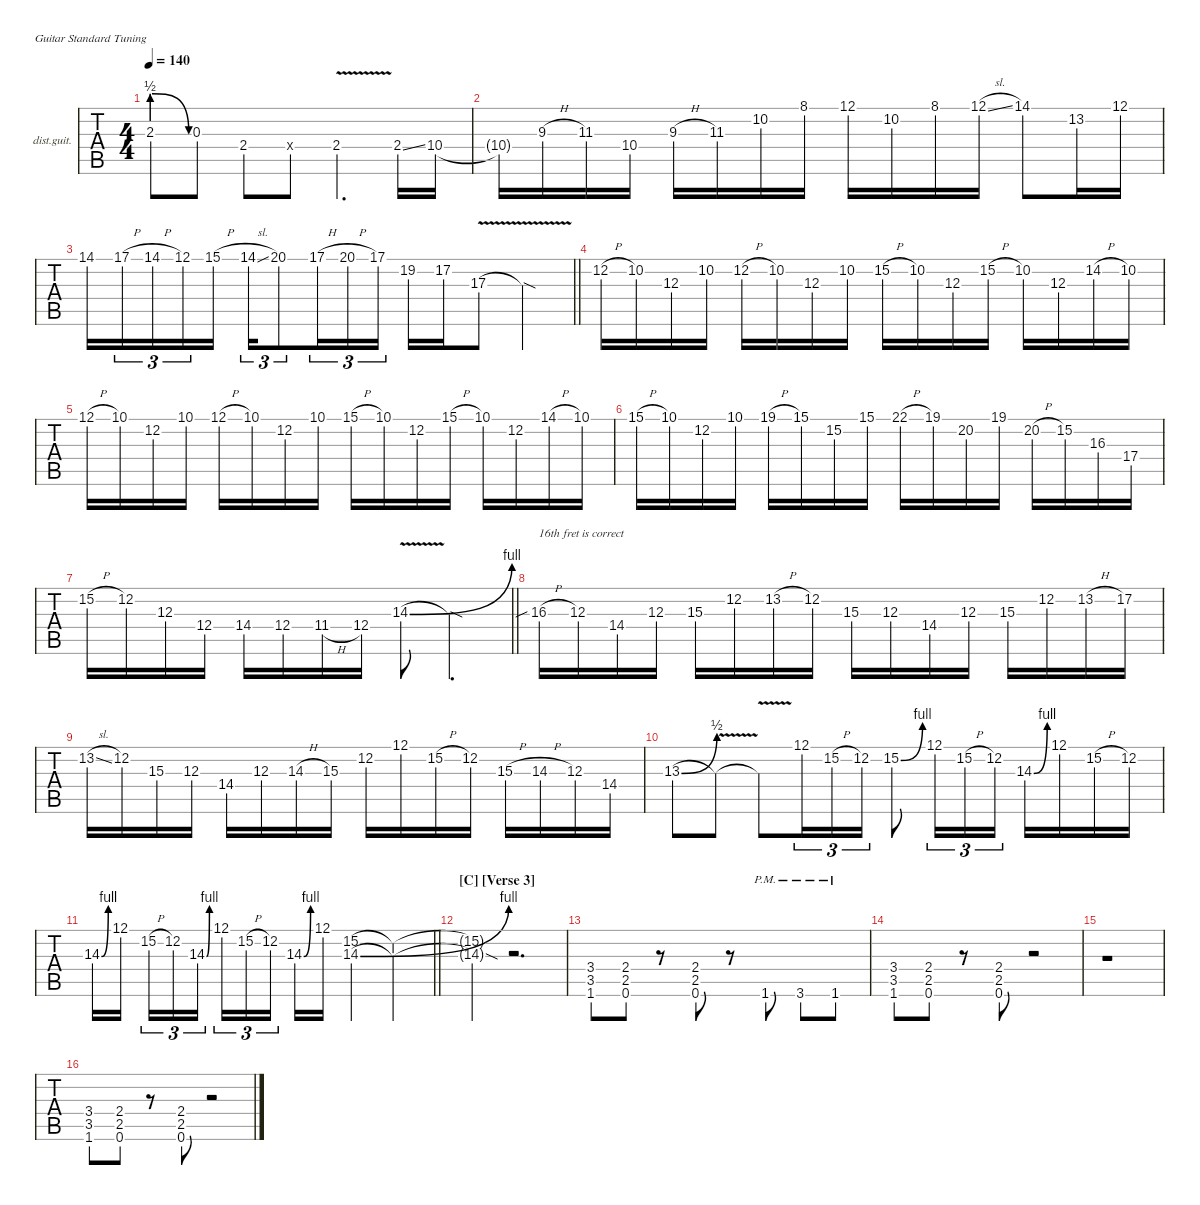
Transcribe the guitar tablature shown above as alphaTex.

\defaultSystemsLayout 4
\hideDynamics
\bracketExtendMode nobrackets
\firstSystemTrackNameOrientation horizontal
\track ("Guitar Solo" "dist.guit.") {instrument distortionguitar}
\staff {tabs}
\tuning (E4 B3 G3 D3 A2 E2)
\ts (4 4)
\tempo 140
\clef g2
\ks c
2.3{be (release 0 2 60 0) t}.8{dy mf} 0.3.8 2.4.8 0.4{x}.8 2.4{v}.4{d} 2.4{ss}.16 10.4.16 |
10.4{t lf 3}.16 9.3{h lf 2}.16 11.3{lf 4 acc #}.16 10.4.16 9.3{h}.16 11.3{acc #}.16 10.2{lf 3}.16{ot 8va} 8.1{lf 2}.16{ot 8va} 12.1{lf 5}.16{ot 8va} 10.2{lf 3}.16{ot 8va} 8.1.16{ot 8va} 12.1{sl lf 5}.16{ot 8va} 14.1{lf 5 acc #}.8 13.2{lf 3}.16{ot 8va} 12.1{lf 2}.16{ot 8va} |
\barLineRight lightlight
14.1{lf 3 acc #}.16{ot 8va beam merge} 17.1{h lf 5}.16{tu (3 2) ot 8va beam merge} 14.1{h acc #}.16{tu (3 2) ot 8va beam merge} 12.1.16{tu (3 2) ot 8va beam merge} 15.1{h lf 4}.16{ot 8va} 14.1{sl acc #}.16{tu (3 2) ot 8va beam merge} 20.1.8{tu (3 2) ot 8va beam merge} 17.1{h lf 2}.16{tu (3 2) ot 8va beam merge} 20.1{h lf 4}.16{tu (3 2) ot 8va beam merge} 17.1.16{tu (3 2) ot 8va} 19.2{lf 4 acc #}.16{ot 8va} 17.2{lf 2}.16{ot 8va} 17.3{v lf 2}.8{ot 8va} 17.3{v sod t}.4{ot 8va} |
12.2{h}.16{ot 8va} 10.2.16{ot 8va} 12.3.16{ot 8va} 10.2.16{ot 8va} 12.2{h}.16{ot 8va} 10.2.16{ot 8va} 12.3.16{ot 8va} 10.2.16{ot 8va} 15.2{h}.16{ot 8va} 10.2.16{ot 8va} 12.3.16{ot 8va} 15.2{h}.16{ot 8va} 10.2.16{ot 8va} 12.3.16{ot 8va} 14.2{h acc #}.16{ot 8va} 10.2.16{ot 8va} |
12.1{h}.16{ot 8va} 10.1.16{ot 8va} 12.2.16{ot 8va} 10.1.16{ot 8va} 12.1{h}.16{ot 8va} 10.1.16{ot 8va} 12.2.16{ot 8va} 10.1.16{ot 8va} 15.1{h}.16{ot 8va} 10.1.16{ot 8va} 12.2.16{ot 8va} 15.1{h}.16{ot 8va} 10.1.16{ot 8va} 12.2.16{ot 8va} 14.1{h acc #}.16{ot 8va} 10.1.16{ot 8va} |
15.1{h}.16{ot 8va} 10.1.16{ot 8va} 12.2.16{ot 8va} 10.1.16{ot 8va} 19.1{h lf 5}.16{ot 8va} 15.1{lf 2}.16{ot 8va} 15.2{lf 2}.16{ot 8va} 15.1{lf 2}.16{ot 8va} 22.1{h lf 4}.16{ot 8va} 19.1{lf 2}.16{ot 8va} 20.2{lf 3}.16{ot 8va} 19.1{lf 2}.16{ot 8va} 20.2{h lf 5}.16 15.2{lf 2}.16{ot 8va} 16.3.16{ot 8va} 17.4.16{ot 8va} |
\barLineRight lightlight
15.2{h lf 5}.16 12.2.16 12.3.16 12.4.16 14.4{lf 4}.16 12.4{lf 2}.16 11.4{h lf 2 acc #}.16 12.4{lf 3}.16 14.3{be (bend 0 0 60 4) v}.8 14.3{sod t}.4{d} |
16.3{sib h}.16{ot 8va txt "16th fret is correct"} 12.3.16{ot 8va} 14.4.16{ot 8va} 12.3.16{ot 8va} 15.3{acc #}.16{ot 8va} 12.2.16{ot 8va} 13.2{h}.16{ot 8va} 12.2.16{ot 8va} 15.3{acc #}.16{ot 8va} 12.3.16{ot 8va} 14.4.16{ot 8va} 12.3.16{ot 8va} 15.3{acc #}.16{ot 8va} 12.2{lf 2}.16{ot 8va} 13.2{h lf 2}.16{ot 8va} 17.2.16{ot 8va} |
13.2{sl lf 2}.16{ot 8va} 12.2.16{ot 8va} 15.3{acc #}.16{ot 8va} 12.3.16{ot 8va} 14.4.16{ot 8va} 12.3.16{ot 8va} 14.3{h}.16{ot 8va} 15.3{acc #}.16{ot 8va} 12.2.16{ot 8va} 12.1.16{ot 8va} 15.2{h}.16{ot 8va} 12.2.16{ot 8va} 15.3{h acc #}.16{ot 8va} 14.3{h}.16{ot 8va} 12.3.16{ot 8va} 14.4.16{ot 8va} |
13.3{be (bend 0 0 60 2) acc #}.8{ot 8va} 13.3{v t}.8{ot 8va} 13.3{v t}.8{ot 8va beam merge} 12.1.16{tu (3 2) ot 8va beam merge} 15.2{h}.16{tu (3 2) ot 8va beam merge} 12.2.16{tu (3 2) ot 8va} 15.2{be (bend 0 0 9.999999599999999 4)}.8{ot 8va} 12.1.16{tu (3 2) ot 8va} 15.2{h}.16{tu (3 2) ot 8va} 12.2.16{tu (3 2) ot 8va} 14.3{be (bend 0 0 9.999999599999999 4)}.16{ot 8va} 12.1.16{ot 8va} 15.2{h}.16{ot 8va} 12.2.16{ot 8va} |
\barLineRight lightlight
14.3{be (bend 0 0 9.999999599999999 4)}.16{ot 8va} 12.1.16{ot 8va} 15.2{h}.16{tu (3 2) ot 8va} 12.2.16{tu (3 2) ot 8va} 14.3{be (bend 0 0 9.999999599999999 4)}.16{tu (3 2) ot 8va} 12.1.16{tu (3 2) ot 8va} 15.2{h}.16{tu (3 2) ot 8va} 12.2.16{tu (3 2) ot 8va} 14.3{be (bend 0 0 9.999999599999999 4)}.16{ot 8va} 12.1.16{ot 8va} (15.2 14.3{be (bend 0 0 60 4)}).4{ot 8va} (15.2{t} 14.3{t}).4{ot 8va} |
\section ("C" "[Verse 3]")
(15.2{t} 14.3{sod t}).4{ot 8va} r.2{d} |
(3.4 3.5 1.6).8{dy f} (2.4 2.5 0.6).8 r.8 (2.4 2.5 0.6).8 r.8 1.6{pm}.8 3.6{pm}.8 1.6{pm}.8 |
(3.4 3.5 1.6).8 (2.4 2.5 0.6).8 r.8 (2.4 2.5 0.6).8 r.2 |
r.1 |
(3.4 3.5 1.6).8 (2.4 2.5 0.6).8 r.8 (2.4 2.5 0.6).8 r.2
